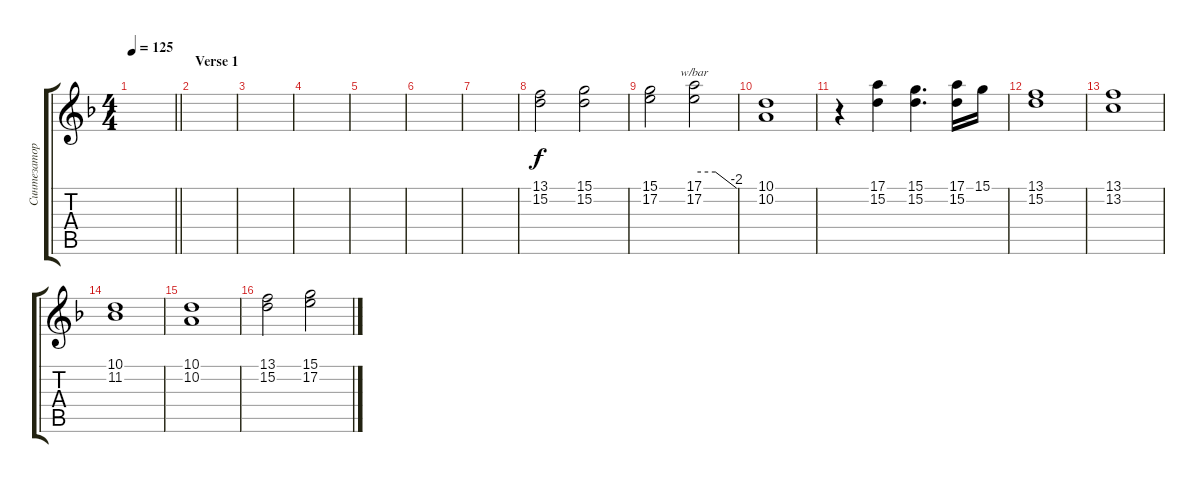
\track ("Синтезатор" "Синтезатор") {instrument percussiveorgan}
\staff {score tabs}
\tuning (E4 B3 G3 D3 A2 E2) {hide}
\ts (4 4)
\tempo 125
\clef g2
\barLineRight lightlight
\ks dminor
|
\section ("" "Verse 1")
|
|
|
|
|
|
(13.1 15.2).2 (15.1 15.2).2 |
(15.1 17.2).2 (17.1 17.2).2{tbe (custom default 0 0 30 0 60 -8)} |
(10.1 10.2).1 |
r.4 (17.1 15.2).4 (15.1 15.2).4{d} (17.1 15.2).16 15.1.16 |
(13.1 15.2).1 |
(13.1 13.2).1 |
(10.1 11.2).1 |
(10.1 10.2).1 |
(13.1 15.2).2 (15.1 17.2).2
